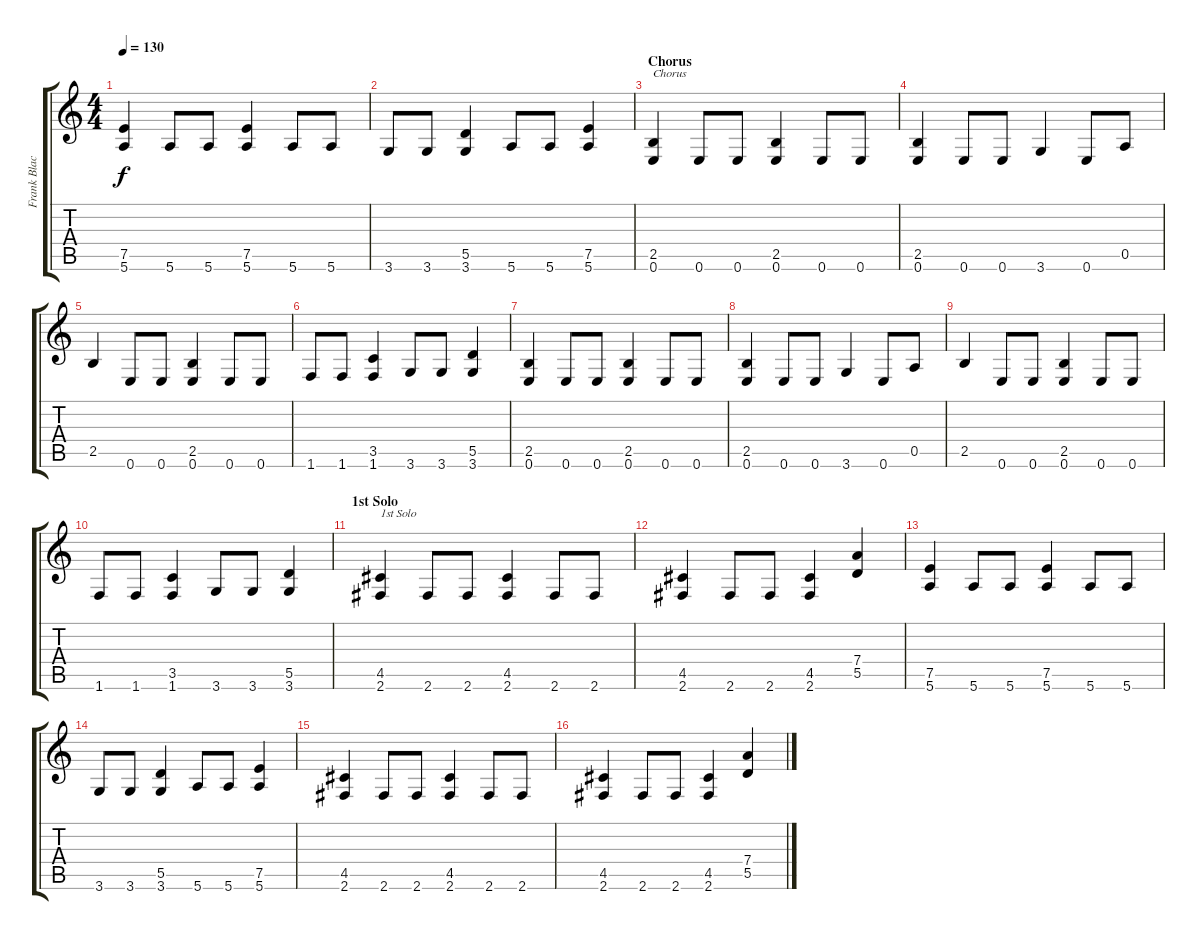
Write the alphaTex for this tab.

\track ("Frank Blackfire" "Frank Blac") {instrument distortionguitar}
\staff {score tabs}
\tuning (E4 B3 G3 D3 A2 E2) {hide}
\ts (4 4)
\tempo 130
\clef g2
\ks c
(7.5 5.6).4{dy f} 5.6.8 5.6.8 (7.5 5.6).4 5.6.8 5.6.8 |
3.6.8 3.6.8 (5.5 3.6).4 5.6.8 5.6.8 (7.5 5.6).4 |
\section ("" "Chorus")
(2.5 0.6).4{txt "Chorus"} 0.6.8 0.6.8 (2.5 0.6).4 0.6.8 0.6.8 |
(2.5 0.6).4 0.6.8 0.6.8 3.6.4 0.6.8 0.5.8 |
2.5.4 0.6.8 0.6.8 (2.5 0.6).4 0.6.8 0.6.8 |
1.6.8 1.6.8 (3.5 1.6).4 3.6.8 3.6.8 (5.5 3.6).4 |
(2.5 0.6).4 0.6.8 0.6.8 (2.5 0.6).4 0.6.8 0.6.8 |
(2.5 0.6).4 0.6.8 0.6.8 3.6.4 0.6.8 0.5.8 |
2.5.4 0.6.8 0.6.8 (2.5 0.6).4 0.6.8 0.6.8 |
1.6.8 1.6.8 (3.5 1.6).4 3.6.8 3.6.8 (5.5 3.6).4 |
\section ("" "1st Solo")
(4.5 2.6).4{txt "1st Solo"} 2.6.8 2.6.8 (4.5 2.6).4 2.6.8 2.6.8 |
(4.5 2.6).4 2.6.8 2.6.8 (4.5 2.6).4 (7.4 5.5).4 |
(7.5 5.6).4 5.6.8 5.6.8 (7.5 5.6).4 5.6.8 5.6.8 |
3.6.8 3.6.8 (5.5 3.6).4 5.6.8 5.6.8 (7.5 5.6).4 |
(4.5 2.6).4 2.6.8 2.6.8 (4.5 2.6).4 2.6.8 2.6.8 |
(4.5 2.6).4 2.6.8 2.6.8 (4.5 2.6).4 (7.4 5.5).4
